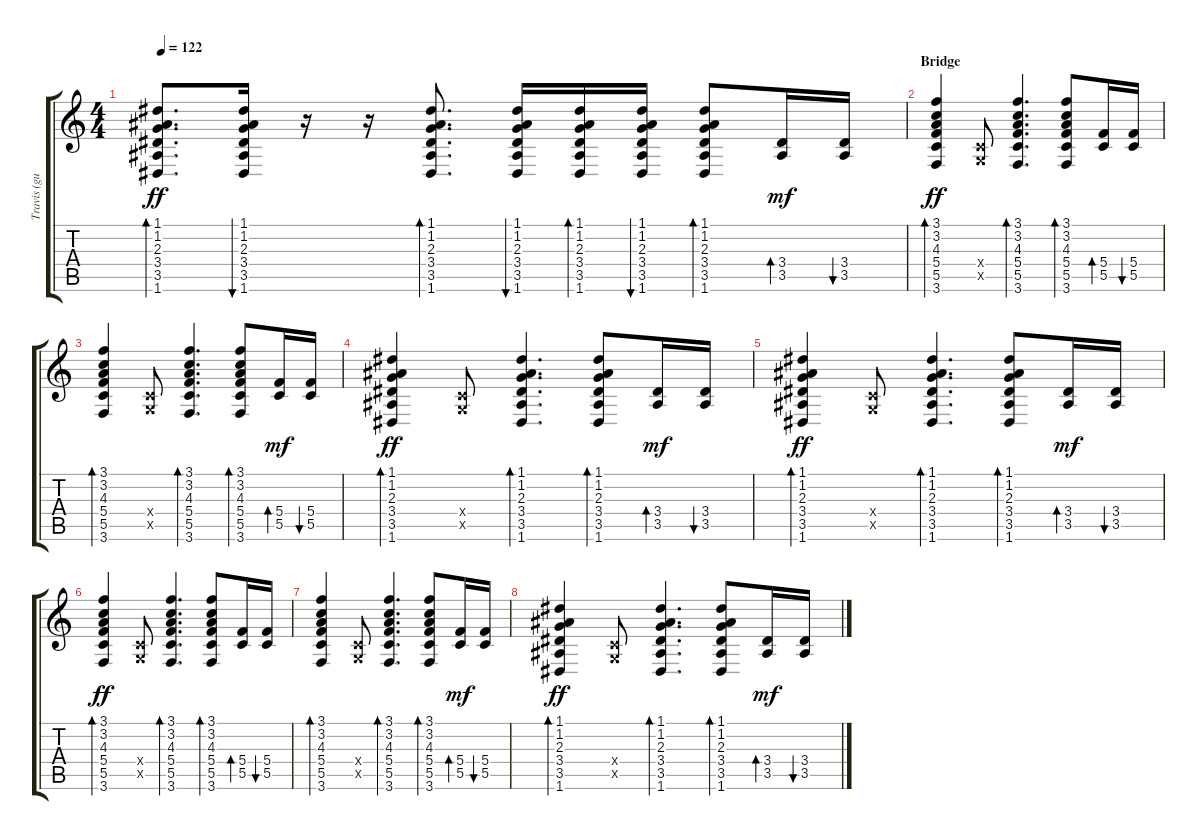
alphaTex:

\track ("Travis (guitar)" "Travis (gu") {instrument acousticguitarsteel}
\staff {score tabs}
\tuning (D4 A3 F3 C3 G2 D2) {hide}
\ts (4 4)
\tempo 122
\clef g2
\ks c
(1.1 1.2 2.3 3.4 3.5 1.6).8{d bd 120 dy ff} (1.1 1.2 2.3 3.4 3.5 1.6).16{bu 120} r.16 r.16 (1.1 1.2 2.3 3.4 3.5 1.6).8{d bd 120} (1.1 1.2 2.3 3.4 3.5 1.6).16{bu 120} (1.1 1.2 2.3 3.4 3.5 1.6).16{bd 120} (1.1 1.2 2.3 3.4 3.5 1.6).16{bu 120} (1.1 1.2 2.3 3.4 3.5 1.6).8{bd 120} (3.4 3.5).16{bd 120 dy mf} (3.4 3.5).16{bu 120} |
\section ("" "Bridge")
(3.1 3.2 4.3 5.4 5.5 3.6).4{bd 120 dy ff} (0.4{x} 0.5{x}).8 (3.1 3.2 4.3 5.4 5.5 3.6).4{d bd 120} (3.1 3.2 4.3 5.4 5.5 3.6).8{bd 120} (5.4 5.5).16{bd 120} (5.4 5.5).16{bu 120} |
(3.1 3.2 4.3 5.4 5.5 3.6).4{bd 120} (0.4{x} 0.5{x}).8 (3.1 3.2 4.3 5.4 5.5 3.6).4{d bd 120} (3.1 3.2 4.3 5.4 5.5 3.6).8{bd 120} (5.4 5.5).16{bd 120 dy mf} (5.4 5.5).16{bu 120} |
(1.1 1.2 2.3 3.4 3.5 1.6).4{bd 120 dy ff} (0.4{x} 0.5{x}).8 (1.1 1.2 2.3 3.4 3.5 1.6).4{d bd 120} (1.1 1.2 2.3 3.4 3.5 1.6).8{bd 120} (3.4 3.5).16{bd 120 dy mf} (3.4 3.5).16{bu 120} |
(1.1 1.2 2.3 3.4 3.5 1.6).4{bd 120 dy ff} (0.4{x} 0.5{x}).8 (1.1 1.2 2.3 3.4 3.5 1.6).4{d bd 120} (1.1 1.2 2.3 3.4 3.5 1.6).8{bd 120} (3.4 3.5).16{bd 120 dy mf} (3.4 3.5).16{bu 120} |
(3.1 3.2 4.3 5.4 5.5 3.6).4{bd 120 dy ff} (0.4{x} 0.5{x}).8 (3.1 3.2 4.3 5.4 5.5 3.6).4{d bd 120} (3.1 3.2 4.3 5.4 5.5 3.6).8{bd 120} (5.4 5.5).16{bd 120} (5.4 5.5).16{bu 120} |
(3.1 3.2 4.3 5.4 5.5 3.6).4{bd 120} (0.4{x} 0.5{x}).8 (3.1 3.2 4.3 5.4 5.5 3.6).4{d bd 120} (3.1 3.2 4.3 5.4 5.5 3.6).8{bd 120} (5.4 5.5).16{bd 120 dy mf} (5.4 5.5).16{bu 120} |
(1.1 1.2 2.3 3.4 3.5 1.6).4{bd 120 dy ff} (0.4{x} 0.5{x}).8 (1.1 1.2 2.3 3.4 3.5 1.6).4{d bd 120} (1.1 1.2 2.3 3.4 3.5 1.6).8{bd 120} (3.4 3.5).16{bd 120 dy mf} (3.4 3.5).16{bu 120}
